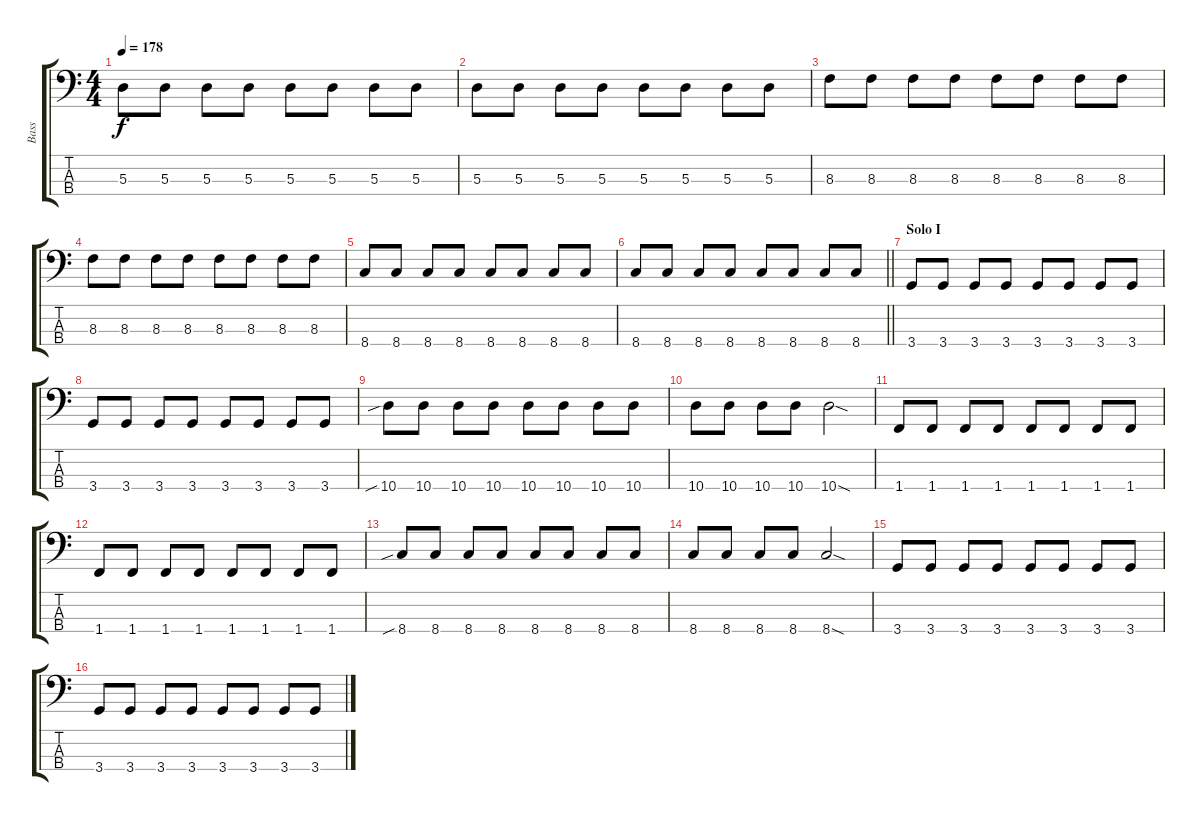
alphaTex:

\track ("Bass" "Bass") {instrument electricbasspick}
\staff {score tabs}
\tuning (G2 D2 A1 E1) {hide}
\ts (4 4)
\tempo 178
\clef f4
\ks c
5.3.8{dy f} 5.3.8 5.3.8 5.3.8 5.3.8 5.3.8 5.3.8 5.3.8 |
5.3.8 5.3.8 5.3.8 5.3.8 5.3.8 5.3.8 5.3.8 5.3.8 |
8.3.8 8.3.8 8.3.8 8.3.8 8.3.8 8.3.8 8.3.8 8.3.8 |
8.3.8 8.3.8 8.3.8 8.3.8 8.3.8 8.3.8 8.3.8 8.3.8 |
8.4.8 8.4.8 8.4.8 8.4.8 8.4.8 8.4.8 8.4.8 8.4.8 |
\barLineRight lightlight
8.4.8 8.4.8 8.4.8 8.4.8 8.4.8 8.4.8 8.4.8 8.4.8 |
\section ("" "Solo I")
3.4.8 3.4.8 3.4.8 3.4.8 3.4.8 3.4.8 3.4.8 3.4.8 |
3.4.8 3.4.8 3.4.8 3.4.8 3.4.8 3.4.8 3.4.8 3.4.8 |
10.4{sib}.8 10.4.8 10.4.8 10.4.8 10.4.8 10.4.8 10.4.8 10.4.8 |
10.4.8 10.4.8 10.4.8 10.4.8 10.4{sod}.2 |
1.4.8 1.4.8 1.4.8 1.4.8 1.4.8 1.4.8 1.4.8 1.4.8 |
1.4.8 1.4.8 1.4.8 1.4.8 1.4.8 1.4.8 1.4.8 1.4.8 |
8.4{sib}.8 8.4.8 8.4.8 8.4.8 8.4.8 8.4.8 8.4.8 8.4.8 |
8.4.8 8.4.8 8.4.8 8.4.8 8.4{sod}.2 |
3.4.8 3.4.8 3.4.8 3.4.8 3.4.8 3.4.8 3.4.8 3.4.8 |
3.4.8 3.4.8 3.4.8 3.4.8 3.4.8 3.4.8 3.4.8 3.4.8
